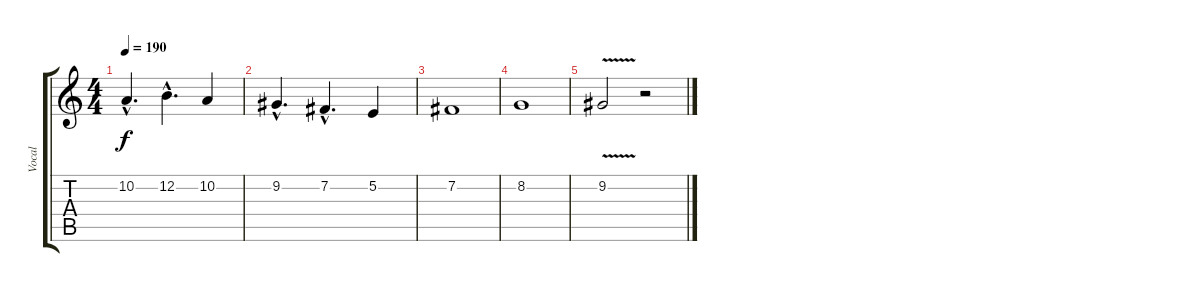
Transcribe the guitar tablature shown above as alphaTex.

\track ("Vocal" "Vocal") {instrument stringensemble1}
\staff {score tabs}
\tuning (E4 B3 G3 D3 A2 E2) {hide}
\ts (4 4)
\tempo 190
\clef g2
\ks c
10.2{hac}.4{d dy f} 12.2{hac}.4{d} 10.2.4 |
9.2{hac}.4{d} 7.2{hac}.4{d} 5.2.4 |
7.2.1 |
8.2.1 |
9.2{v}.2 r.2
